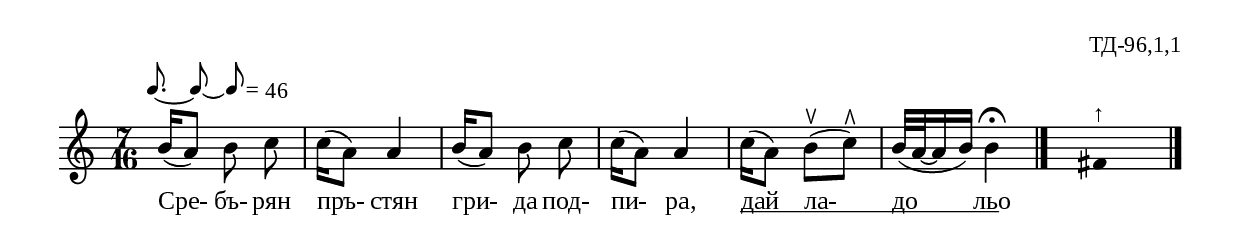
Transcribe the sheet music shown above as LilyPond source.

%{
td_096_1_01
%}

\include "td-preamble.ly"
\include "Rhythm_marks.ly"

\score {
\relative c'' {
%\tempo 4 = 46
\override Score.RehearsalMark #'self-alignment-X = #LEFT
\once \override Score.RehearsalMark #'X-offset = #8
  \rhythmMarkA \rhyMarkAdotAA #"46"
\time 7/16
b16[( a8]) b8\noBeam c | c16[( a8]) a4 | 
b16[( a8]) b8\noBeam c | c16[( a8]) a4 |
c16[( a8]) b[(^\ltoe c])^\rtoe | b32[(a~ a16 b)] b4\fermata
 \bar "|." 
s4 \fixB fis16^↑ s8
  \bar "|." 
}
\addlyrics { Сре- бъ- рян пръ- стян гри- да под- пи- ра,
 дай \startTextSpan ла- до льо \stopTextSpan }
%
\layout {
%   \context { 
%	    \Staff \remove "Time_signature_engraver" } 
  indent = #0
  line-width = 190\mm
  ragged-right=##f
\context {
      \Lyrics
      \consists "Text_spanner_engraver"
      \override TextSpanner #'direction = #DOWN
      \override TextSpanner #'style = #'line    
      \override TextSpanner #'outside-staff-priority = ##f
      \override TextSpanner #'padding = #0.2 % sets the distance of the line from the lyrics
      \override TextSpanner #'bound-details =
      #`((left . ((Y . 0)
                  (padding . 0)
                  (attach-dir . ,LEFT)))
         (left-broken . ((end-on-note . #t)))
         (right . ((Y . 0)
                   (padding . 0)
                   (attach-dir . ,RIGHT))))
    }
  
}
%
\midi { 
	\context {
		\Score tempoWholesPerMinute = #(ly:make-moment 120 4)
		}
	}
}
%
\header{
  opus = "ТД-96,1,1"
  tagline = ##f
}


